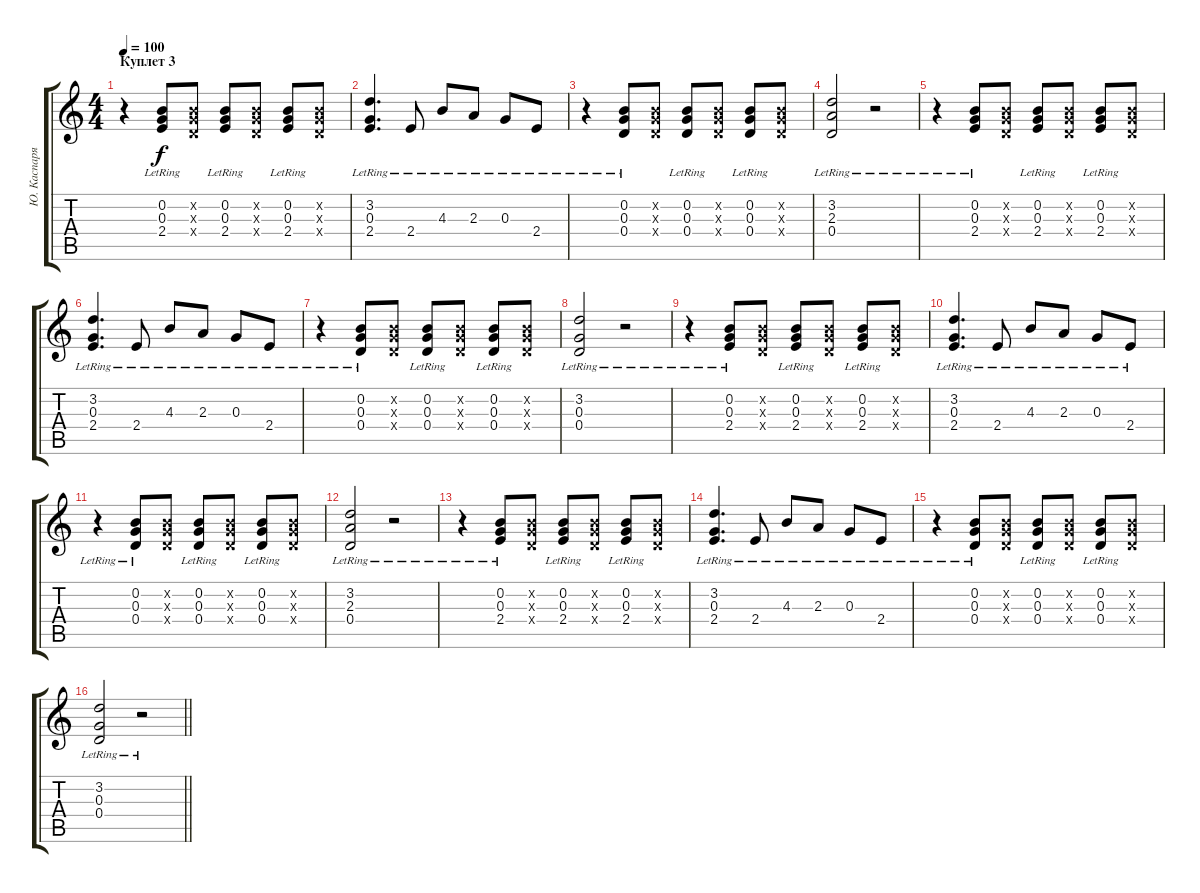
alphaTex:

\track ("Ю. Каспарян" "Ю. Каспаря") {instrument electricguitarclean}
\staff {score tabs}
\tuning (E4 B3 G3 D3 A2 E2) {hide}
\ts (4 4)
\section ("" "Куплет 3")
\tempo 100
\clef g2
\ks c
r.4{dy f volume 9 instrument electricguitarmuted} (0.2{lr} 0.3{lr} 2.4{lr}).8 (0.2{x} 0.3{x} 0.4{x}).8 (0.2{lr} 0.3{lr} 2.4{lr}).8 (0.2{x} 0.3{x} 0.4{x}).8 (0.2{lr} 0.3{lr} 2.4{lr}).8 (0.2{x} 0.3{x} 0.4{x}).8 |
(3.2{lr} 0.3{lr} 2.4{lr}).4{d} 2.4{lr}.8{volume 9 instrument electricguitarclean} 4.3{lr}.8 2.3{lr}.8 0.3{lr}.8 2.4{lr}.8 |
r.4 (0.2{lr} 0.3{lr} 0.4{lr}).8{volume 9 instrument electricguitarmuted} (0.2{x} 0.3{x} 0.4{x}).8 (0.2{lr} 0.3{lr} 0.4{lr}).8 (0.2{x} 0.3{x} 0.4{x}).8 (0.2{lr} 0.3{lr} 0.4{lr}).8 (0.2{x} 0.3{x} 0.4{x}).8 |
(3.2{lr} 2.3{lr} 0.4{lr}).2 r.2 |
r.4{volume 9 instrument electricguitarmuted} (0.2{lr} 0.3{lr} 2.4{lr}).8 (0.2{x} 0.3{x} 0.4{x}).8 (0.2{lr} 0.3{lr} 2.4{lr}).8 (0.2{x} 0.3{x} 0.4{x}).8 (0.2{lr} 0.3{lr} 2.4{lr}).8 (0.2{x} 0.3{x} 0.4{x}).8 |
(3.2{lr} 0.3{lr} 2.4{lr}).4{d} 2.4{lr}.8{volume 9 instrument electricguitarclean} 4.3{lr}.8 2.3{lr}.8 0.3{lr}.8 2.4{lr}.8 |
r.4 (0.2{lr} 0.3{lr} 0.4{lr}).8{volume 9 instrument electricguitarmuted} (0.2{x} 0.3{x} 0.4{x}).8 (0.2{lr} 0.3{lr} 0.4{lr}).8 (0.2{x} 0.3{x} 0.4{x}).8 (0.2{lr} 0.3{lr} 0.4{lr}).8 (0.2{x} 0.3{x} 0.4{x}).8 |
(3.2{lr} 0.3{lr} 0.4{lr}).2 r.2 |
r.4{volume 9 instrument electricguitarmuted} (0.2{lr} 0.3{lr} 2.4{lr}).8 (0.2{x} 0.3{x} 0.4{x}).8 (0.2{lr} 0.3{lr} 2.4{lr}).8 (0.2{x} 0.3{x} 0.4{x}).8 (0.2{lr} 0.3{lr} 2.4{lr}).8 (0.2{x} 0.3{x} 0.4{x}).8 |
(3.2{lr} 0.3{lr} 2.4{lr}).4{d} 2.4{lr}.8{volume 9 instrument electricguitarclean} 4.3{lr}.8 2.3{lr}.8 0.3{lr}.8 2.4{lr}.8 |
r.4 (0.2{lr} 0.3{lr} 0.4{lr}).8{volume 9 instrument electricguitarmuted} (0.2{x} 0.3{x} 0.4{x}).8 (0.2{lr} 0.3{lr} 0.4{lr}).8 (0.2{x} 0.3{x} 0.4{x}).8 (0.2{lr} 0.3{lr} 0.4{lr}).8 (0.2{x} 0.3{x} 0.4{x}).8 |
(3.2{lr} 2.3{lr} 0.4{lr}).2 r.2 |
r.4{volume 9 instrument electricguitarmuted} (0.2{lr} 0.3{lr} 2.4{lr}).8 (0.2{x} 0.3{x} 0.4{x}).8 (0.2{lr} 0.3{lr} 2.4{lr}).8 (0.2{x} 0.3{x} 0.4{x}).8 (0.2{lr} 0.3{lr} 2.4{lr}).8 (0.2{x} 0.3{x} 0.4{x}).8 |
(3.2{lr} 0.3{lr} 2.4{lr}).4{d} 2.4{lr}.8{volume 9 instrument electricguitarclean} 4.3{lr}.8 2.3{lr}.8 0.3{lr}.8 2.4{lr}.8 |
r.4 (0.2{lr} 0.3{lr} 0.4{lr}).8{volume 9 instrument electricguitarmuted} (0.2{x} 0.3{x} 0.4{x}).8 (0.2{lr} 0.3{lr} 0.4{lr}).8 (0.2{x} 0.3{x} 0.4{x}).8 (0.2{lr} 0.3{lr} 0.4{lr}).8 (0.2{x} 0.3{x} 0.4{x}).8 |
\barLineRight lightlight
(3.2{lr} 0.3{lr} 0.4{lr}).2 r.2
